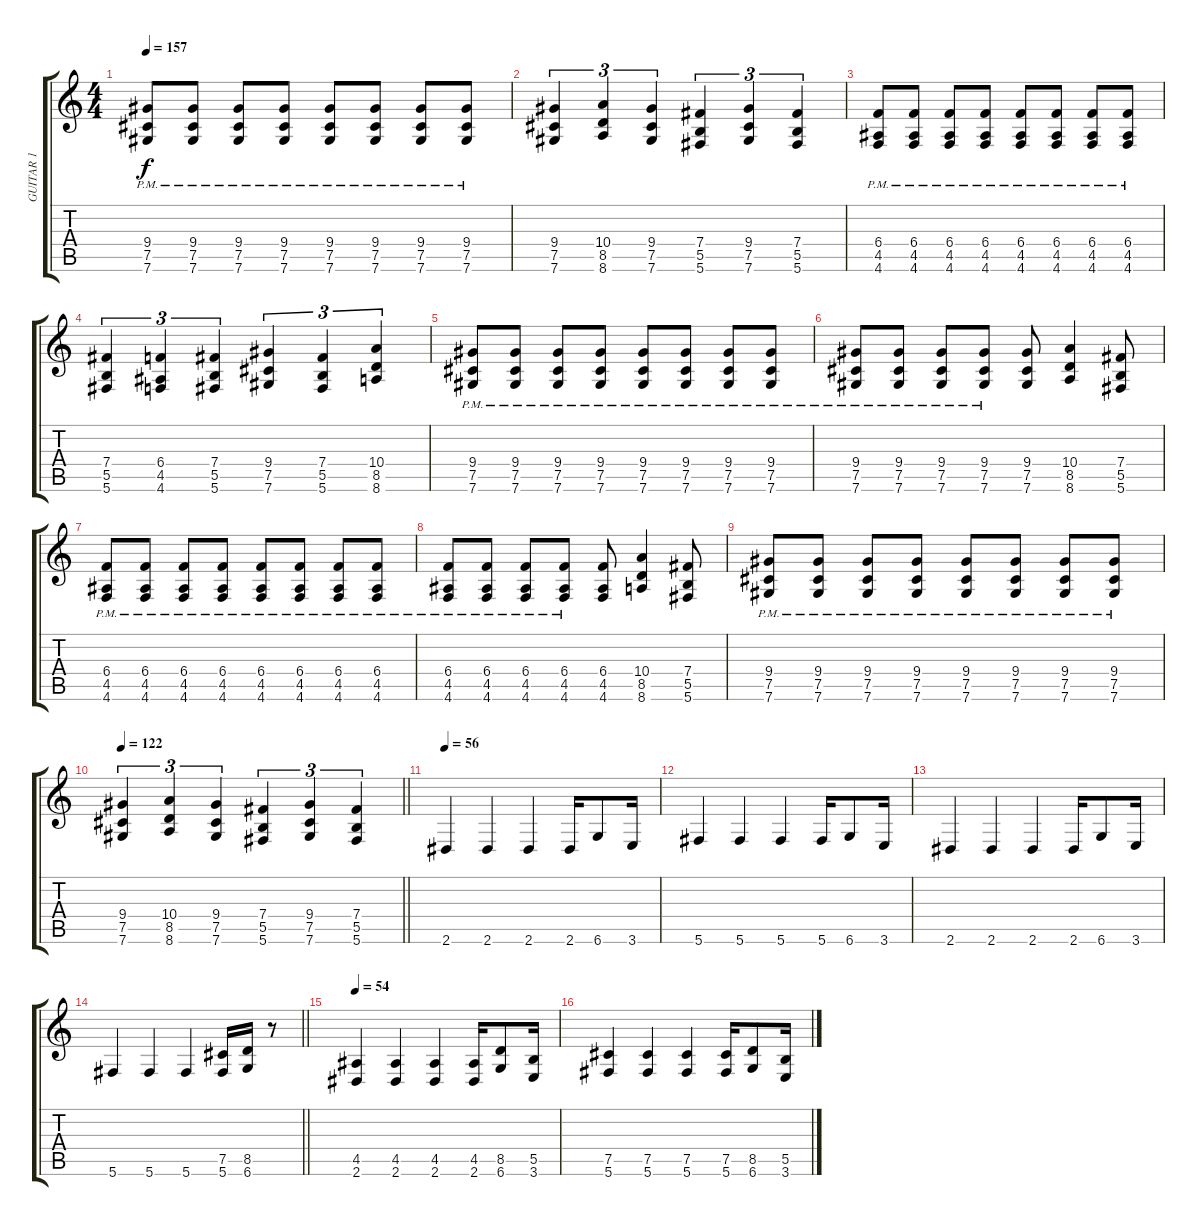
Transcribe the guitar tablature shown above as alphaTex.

\track ("GUITAR 1" "GUITAR 1") {instrument overdrivenguitar}
\staff {score tabs}
\tuning (Db4 Ab3 E3 B2 Gb2 Db2) {hide}
\ts (4 4)
\tempo 157
\clef g2
\ks c
(9.4{pm} 7.5{pm} 7.6{pm}).8{dy f} (9.4{pm} 7.5{pm} 7.6{pm}).8 (9.4{pm} 7.5{pm} 7.6{pm}).8 (9.4{pm} 7.5{pm} 7.6{pm}).8 (9.4{pm} 7.5{pm} 7.6{pm}).8 (9.4{pm} 7.5{pm} 7.6{pm}).8 (9.4{pm} 7.5{pm} 7.6{pm}).8 (9.4{pm} 7.5{pm} 7.6{pm}).8 |
(9.4 7.5 7.6).4{tu (3 2)} (10.4 8.5 8.6).4{tu (3 2)} (9.4 7.5 7.6).4{tu (3 2)} (7.4 5.5 5.6).4{tu (3 2)} (9.4 7.5 7.6).4{tu (3 2)} (7.4 5.5 5.6).4{tu (3 2)} |
(6.4{pm} 4.5{pm} 4.6{pm}).8 (6.4{pm} 4.5{pm} 4.6{pm}).8 (6.4{pm} 4.5{pm} 4.6{pm}).8 (6.4{pm} 4.5{pm} 4.6{pm}).8 (6.4{pm} 4.5{pm} 4.6{pm}).8 (6.4{pm} 4.5{pm} 4.6{pm}).8 (6.4{pm} 4.5{pm} 4.6{pm}).8 (6.4{pm} 4.5{pm} 4.6{pm}).8 |
(7.4 5.5 5.6).4{tu (3 2)} (6.4 4.5 4.6).4{tu (3 2)} (7.4 5.5 5.6).4{tu (3 2)} (9.4 7.5 7.6).4{tu (3 2)} (7.4 5.5 5.6).4{tu (3 2)} (10.4 8.5 8.6).4{tu (3 2)} |
(9.4{pm} 7.5{pm} 7.6{pm}).8 (9.4{pm} 7.5{pm} 7.6{pm}).8 (9.4{pm} 7.5{pm} 7.6{pm}).8 (9.4{pm} 7.5{pm} 7.6{pm}).8 (9.4{pm} 7.5{pm} 7.6{pm}).8 (9.4{pm} 7.5{pm} 7.6{pm}).8 (9.4{pm} 7.5{pm} 7.6{pm}).8 (9.4{pm} 7.5{pm} 7.6{pm}).8 |
(9.4{pm} 7.5{pm} 7.6{pm}).8 (9.4{pm} 7.5{pm} 7.6{pm}).8 (9.4{pm} 7.5{pm} 7.6{pm}).8 (9.4{pm} 7.5{pm} 7.6{pm}).8 (9.4 7.5 7.6).8 (10.4 8.5 8.6).4 (7.4 5.5 5.6).8 |
(6.4{pm} 4.5{pm} 4.6{pm}).8 (6.4{pm} 4.5{pm} 4.6{pm}).8 (6.4{pm} 4.5{pm} 4.6{pm}).8 (6.4{pm} 4.5{pm} 4.6{pm}).8 (6.4{pm} 4.5{pm} 4.6{pm}).8 (6.4{pm} 4.5{pm} 4.6{pm}).8 (6.4{pm} 4.5{pm} 4.6{pm}).8 (6.4{pm} 4.5{pm} 4.6{pm}).8 |
(6.4{pm} 4.5{pm} 4.6{pm}).8 (6.4{pm} 4.5{pm} 4.6{pm}).8 (6.4{pm} 4.5{pm} 4.6{pm}).8 (6.4{pm} 4.5{pm} 4.6{pm}).8 (6.4 4.5 4.6).8 (10.4 8.5 8.6).4 (7.4 5.5 5.6).8 |
(9.4{pm} 7.5{pm} 7.6{pm}).8 (9.4{pm} 7.5{pm} 7.6{pm}).8 (9.4{pm} 7.5{pm} 7.6{pm}).8 (9.4{pm} 7.5{pm} 7.6{pm}).8 (9.4{pm} 7.5{pm} 7.6{pm}).8 (9.4{pm} 7.5{pm} 7.6{pm}).8 (9.4{pm} 7.5{pm} 7.6{pm}).8 (9.4{pm} 7.5{pm} 7.6{pm}).8 |
\tempo 122
\barLineRight lightlight
(9.4 7.5 7.6).4{tu (3 2)} (10.4 8.5 8.6).4{tu (3 2)} (9.4 7.5 7.6).4{tu (3 2)} (7.4 5.5 5.6).4{tu (3 2)} (9.4 7.5 7.6).4{tu (3 2)} (7.4 5.5 5.6).4{tu (3 2)} |
\tempo 56
2.6.4 2.6.4 2.6.4 2.6.16 6.6.8 3.6.16 |
5.6.4 5.6.4 5.6.4 5.6.16 6.6.8 3.6.16 |
2.6.4 2.6.4 2.6.4 2.6.16 6.6.8 3.6.16 |
\barLineRight lightlight
5.6.4 5.6.4 5.6.4 (7.5 5.6).16 (8.5 6.6).16 r.8 |
\tempo 54
(4.5 2.6).4 (4.5 2.6).4 (4.5 2.6).4 (4.5 2.6).16 (8.5 6.6).8 (5.5 3.6).16 |
(7.5 5.6).4 (7.5 5.6).4 (7.5 5.6).4 (7.5 5.6).16 (8.5 6.6).8 (5.5 3.6).16
